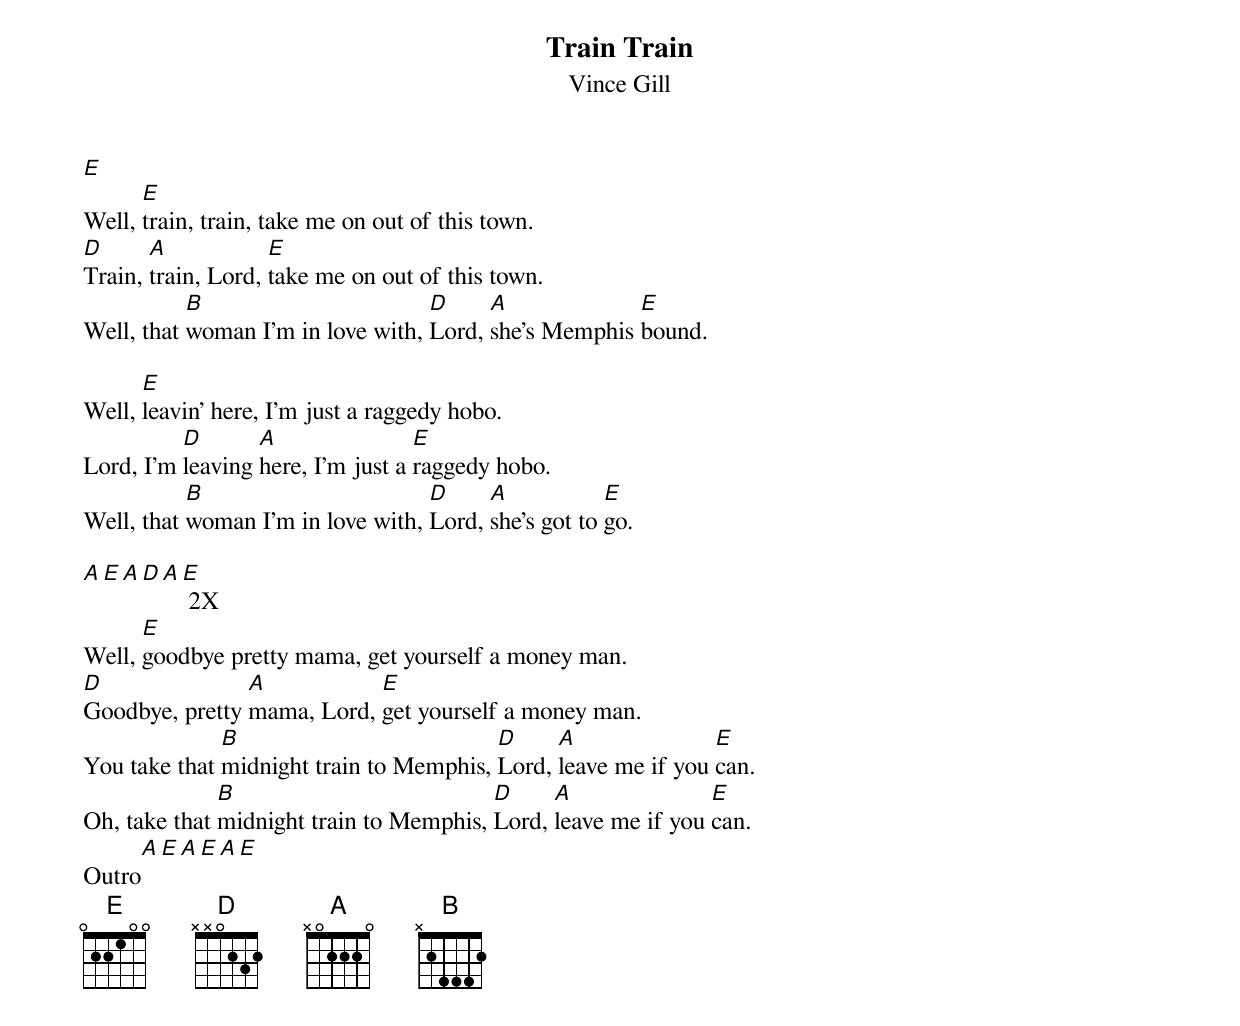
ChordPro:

{title:Train Train}
{subtitle:Vince Gill}
[E]
Well, [E]train, train, take me on out of this town.
[D]Train, [A]train, Lord, [E]take me on out of this town.
Well, that [B]woman I'm in love with, [D]Lord, [A]she's Memphis [E]bound.

Well, [E]leavin' here, I'm just a raggedy hobo.
Lord, I'm [D]leaving [A]here, I'm just a [E]raggedy hobo.
Well, that [B]woman I'm in love with, [D]Lord, [A]she's got to [E]go.

[A][E][A][D][A][E] 2X
Well, [E]goodbye pretty mama, get yourself a money man.
[D]Goodbye, pretty [A]mama, Lord, [E]get yourself a money man.
You take that [B]midnight train to Memphis, [D]Lord, [A]leave me if you [E]can.
Oh, take that [B]midnight train to Memphis, [D]Lord, [A]leave me if you [E]can.
Outro[A][E][A][E][A][E]
